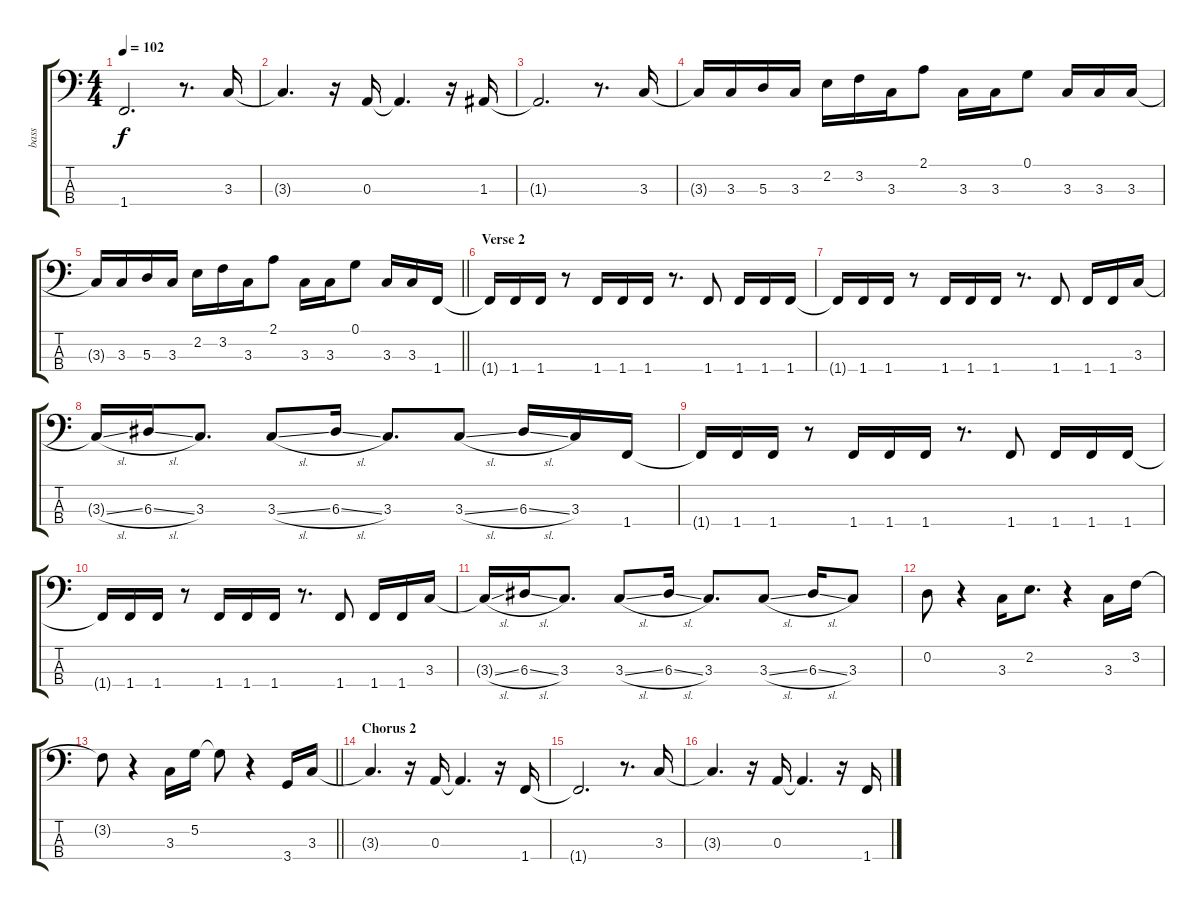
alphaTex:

\track ("bass" "bass") {instrument electricbassfinger}
\staff {score tabs}
\tuning (G2 D2 A1 E1) {hide}
\ts (4 4)
\tempo 102
\clef f4
\ks c
1.4{t}.2{d dy f} r.8{d} 3.3.16 |
3.3{t}.4{d} r.16 0.3.16 0.3{t}.4{d} r.16 1.3.16 |
1.3{t}.2{d} r.8{d} 3.3.16 |
3.3{t}.16 3.3.16 5.3.16 3.3.16 2.2.16 3.2.16 3.3.16 2.1.8 3.3.16 3.3.16 0.1.8 3.3.16 3.3.16 3.3.16 |
\barLineRight lightlight
3.3{t}.16 3.3.16 5.3.16 3.3.16 2.2.16 3.2.16 3.3.16 2.1.8 3.3.16 3.3.16 0.1.8 3.3.16 3.3.16 1.4.16 |
\section ("" "Verse 2")
1.4{t}.16 1.4.16 1.4.16 r.8 1.4.16 1.4.16 1.4.16 r.8{d} 1.4.8 1.4.16 1.4.16 1.4.16 |
1.4{t}.16 1.4.16 1.4.16 r.8 1.4.16 1.4.16 1.4.16 r.8{d} 1.4.8 1.4.16 1.4.16 3.3.16 |
3.3{sl t}.16 6.3{sl}.16 3.3.8{d} 3.3{sl}.8 6.3{sl}.16 3.3.8{d} 3.3{sl}.8 6.3{sl}.16 3.3.16 1.4.16 |
1.4{t}.16 1.4.16 1.4.16 r.8 1.4.16 1.4.16 1.4.16 r.8{d} 1.4.8 1.4.16 1.4.16 1.4.16 |
1.4{t}.16 1.4.16 1.4.16 r.8 1.4.16 1.4.16 1.4.16 r.8{d} 1.4.8 1.4.16 1.4.16 3.3.16 |
3.3{sl t}.16 6.3{sl}.16 3.3.8{d} 3.3{sl}.8 6.3{sl}.16 3.3.8{d} 3.3{sl}.8 6.3{sl}.16 3.3.8 |
0.2.8 r.4 3.3.16 2.2.8{d} r.4 3.3.16 3.2.16 |
\barLineRight lightlight
3.2{t}.8 r.4 3.3.16 5.2.16 5.2{t}.8 r.4 3.4.16 3.3.16 |
\section ("" "Chorus 2")
3.3{t}.4{d} r.16 0.3.16 0.3{t}.4{d} r.16 1.4.16 |
1.4{t}.2{d} r.8{d} 3.3.16 |
3.3{t}.4{d} r.16 0.3.16 0.3{t}.4{d} r.16 1.4.16
